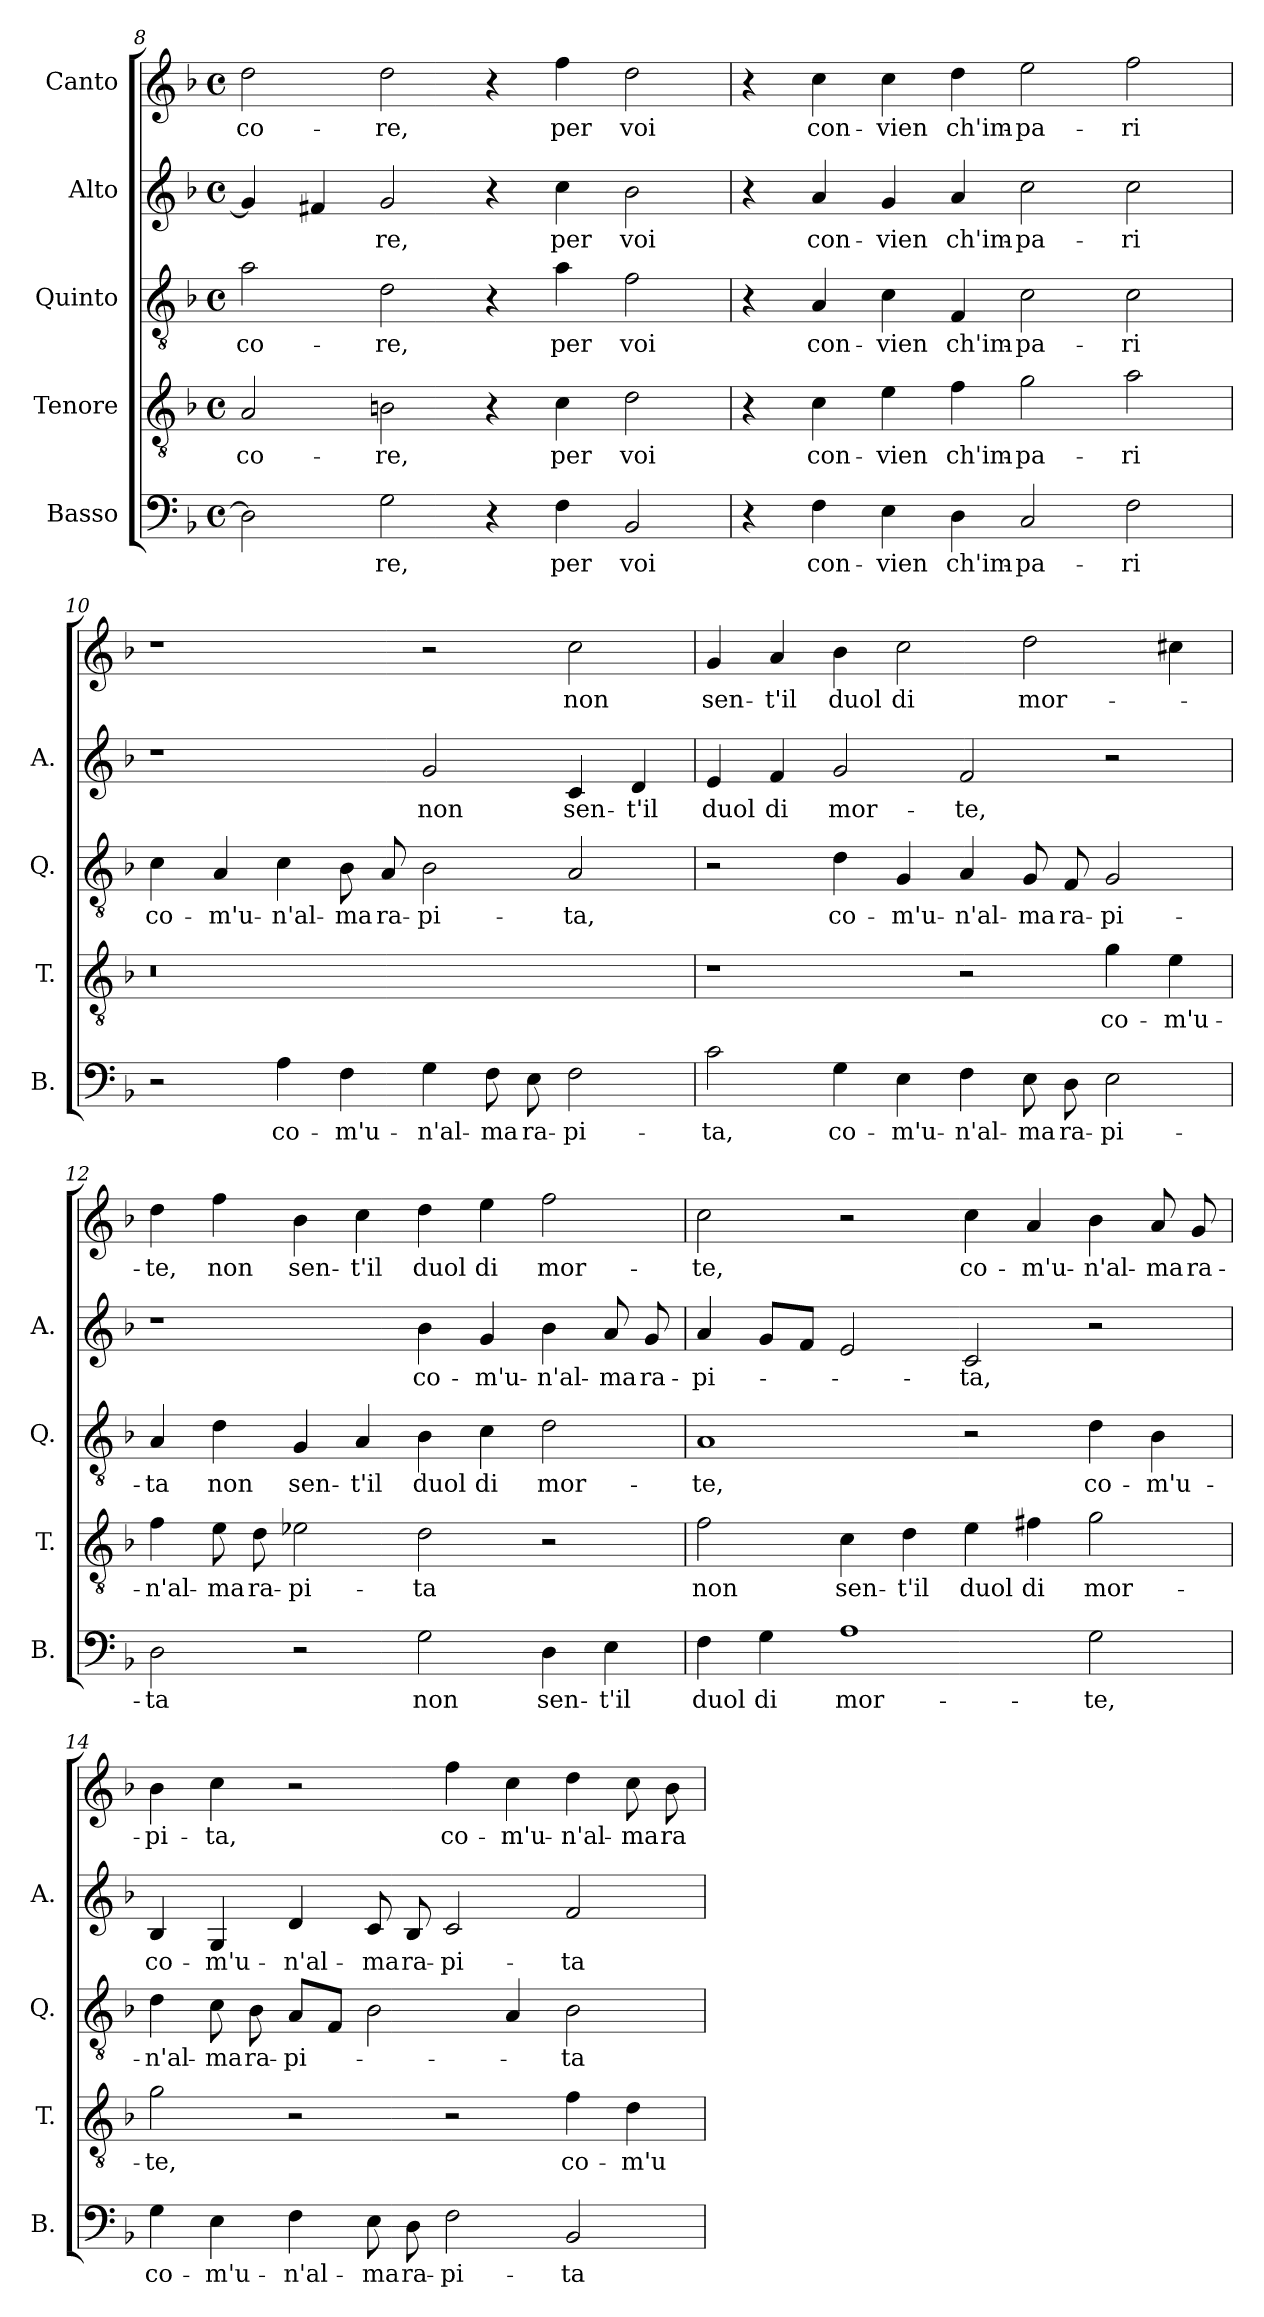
**kern	**text	**kern	**text	**kern	**text	**kern	**text	**kern	**text
*part5	*part5	*part4	*part4	*part3	*part3	*part2	*part2	*part1	*part1
*staff5	*staff5	*staff4	*staff4	*staff3	*staff3	*staff2	*staff2	*staff1	*staff1
*I"Basso	*	*I"Tenore	*	*I"Quinto	*	*I"       Alto	*	*I"Canto	*
*I'B.	*	*I'T.	*	*I'Q.	*	*I'A.	*	*	*
*clefF4	*	*clefGv2	*	*clefGv2	*	*clefG2	*	*clefG2	*
*k[b-]	*	*k[b-]	*	*k[b-]	*	*k[b-]	*	*k[b-]	*
*F:	*	*F:	*	*F:	*	*F:	*	*F:	*
*M4/4	*	*M4/4	*	*M4/4	*	*M4/4	*	*M4/4	*
*met(c)	*	*met(c)	*	*met(c)	*	*met(c)	*	*met(c)	*
=8	=8	=8	=8	=8	=8	=8	=8	=8	=8
2D\]	.	2A/	co-	2a\	co-	4g/]	.	2dd\	co-
.	.	.	.	.	.	4f#X/	.	.	.
2G\	-re,	2Bn\	-re,	2d\	-re,	2g/	-re,	2dd\	-re,
4r	.	4r	.	4r	.	4r	.	4r	.
4F\	per	4c\	per	4a\	per	4cc\	per	4ff\	per
2BB-/	voi	2d\	voi	2f\	voi	2b-\	voi	2dd\	voi
=9	=9	=9	=9	=9	=9	=9	=9	=9	=9
4r	.	4r	.	4r	.	4r	.	4r	.
4F\	con-	4c\	con-	4A/	con-	4a/	con-	4cc\	con-
4E\	-vien	4e\	-vien	4c\	-vien	4g/	-vien	4cc\	-vien
4D\	ch'im-	4f\	ch'im-	4F/	ch'im-	4a/	ch'im-	4dd\	ch'im-
2C/	-pa-	2g\	-pa-	2c\	-pa-	2cc\	-pa-	2ee\	-pa-
2F\	-ri	2a\	-ri	2c\	-ri	2cc\	-ri	2ff\	-ri
=10	=10	=10	=10	=10	=10	=10	=10	=10	=10
!	!	!LO:N:vis=0	!	!	!	!	!	!	!
2r	.	1r	.	4c\	co-	1r	.	1r	.
.	.	.	.	4A/	-m'u-	.	.	.	.
4A\	co-	.	.	4c\	-n'al-	.	.	.	.
4F\	-m'u-	.	.	8B-\	-ma	.	.	.	.
.	.	.	.	8A/	ra-	.	.	.	.
4G\	-n'al-	1ryy	.	2B-\	-pi-	2g/	non	2r	.
8F\	-ma	.	.	.	.	.	.	.	.
8E\	ra-	.	.	.	.	.	.	.	.
2F\	-pi-	.	.	2A/	-ta,	4c/	sen-	2cc\	non
.	.	.	.	.	.	4d/	-t'il	.	.
=11	=11	=11	=11	=11	=11	=11	=11	=11	=11
2c\	-ta,	1r	.	2r	.	4e/	duol	4g/	sen-
.	.	.	.	.	.	4f/	di	4a/	-t'il
4G\	co-	.	.	4d\	co-	2g/	mor-	4b-\	duol
4E\	-m'u-	.	.	4G/	-m'u-	.	.	2cc\	di
4F\	-n'al-	2r	.	4A/	-n'al-	2f/	-te,	.	.
8E\	-ma	.	.	8G/	-ma	.	.	2dd\	mor-
8D\	ra-	.	.	8F/	ra-	.	.	.	.
2E\	-pi-	4g\	co-	2G/	-pi-	2r	.	.	.
.	.	4e\	-m'u-	.	.	.	.	4cc#X\	.
=12	=12	=12	=12	=12	=12	=12	=12	=12	=12
2D\	-ta	4f\	-n'al-	4A/	-ta	1r	.	4dd\	-te,
.	.	8e\	-ma	4d\	non	.	.	4ff\	non
.	.	8d\	ra-	.	.	.	.	.	.
2r	.	2e-X\	-pi-	4G/	sen-	.	.	4b-\	sen-
.	.	.	.	4A/	-t'il	.	.	4cc\	-t'il
2G\	non	2d\	-ta	4B-\	duol	4b-\	co-	4dd\	duol
.	.	.	.	4c\	di	4g/	-m'u-	4ee\	di
4D\	sen-	2r	.	2d\	mor-	4b-\	-n'al-	2ff\	mor-
4E\	-t'il	.	.	.	.	8a/	-ma	.	.
.	.	.	.	.	.	8g/	ra-	.	.
=13	=13	=13	=13	=13	=13	=13	=13	=13	=13
4F\	duol	2f\	non	1A/	-te,	4a/	-pi-	2cc\	-te,
4G\	di	.	.	.	.	8g/L	.	.	.
.	.	.	.	.	.	8f/J	.	.	.
1A\	mor-	4c\	sen-	.	.	2e/	.	2r	.
.	.	4d\	-t'il	.	.	.	.	.	.
.	.	4e\	duol	2r	.	2c/	-ta,	4cc\	co-
.	.	4f#X\	di	.	.	.	.	4a/	-m'u-
2G\	-te,	2g\	mor-	4d\	co-	2r	.	4b-\	-n'al-
.	.	.	.	4B-\	-m'u-	.	.	8a/	-ma
.	.	.	.	.	.	.	.	8g/	ra-
=14	=14	=14	=14	=14	=14	=14	=14	=14	=14
4G\	co-	2g\	-te,	4d\	-n'al-	4B-/	co-	4b-\	-pi-
4E\	-m'u-	.	.	8c\	-ma	4G/	-m'u-	4cc\	-ta,
.	.	.	.	8B-\	ra-	.	.	.	.
4F\	-n'al-	2r	.	8A/L	-pi-	4d/	-n'al-	2r	.
.	.	.	.	8F/J	.	.	.	.	.
8E\	-ma	.	.	2B-\	.	8c/	-ma	.	.
8D\	ra-	.	.	.	.	8B-/	ra-	.	.
2F\	-pi-	2r	.	.	.	2c/	-pi-	4ff\	co-
.	.	.	.	4A/	.	.	.	4cc\	-m'u-
2BB-/	-ta	4f\	co-	2B-\	-ta	2f/	-ta	4dd\	-n'al-
.	.	4d\	-m'u-	.	.	.	.	8cc\	-ma
.	.	.	.	.	.	.	.	8b-\	ra-
=	=	=	=	=	=	=	=	=	=
*-	*-	*-	*-	*-	*-	*-	*-	*-	*-
